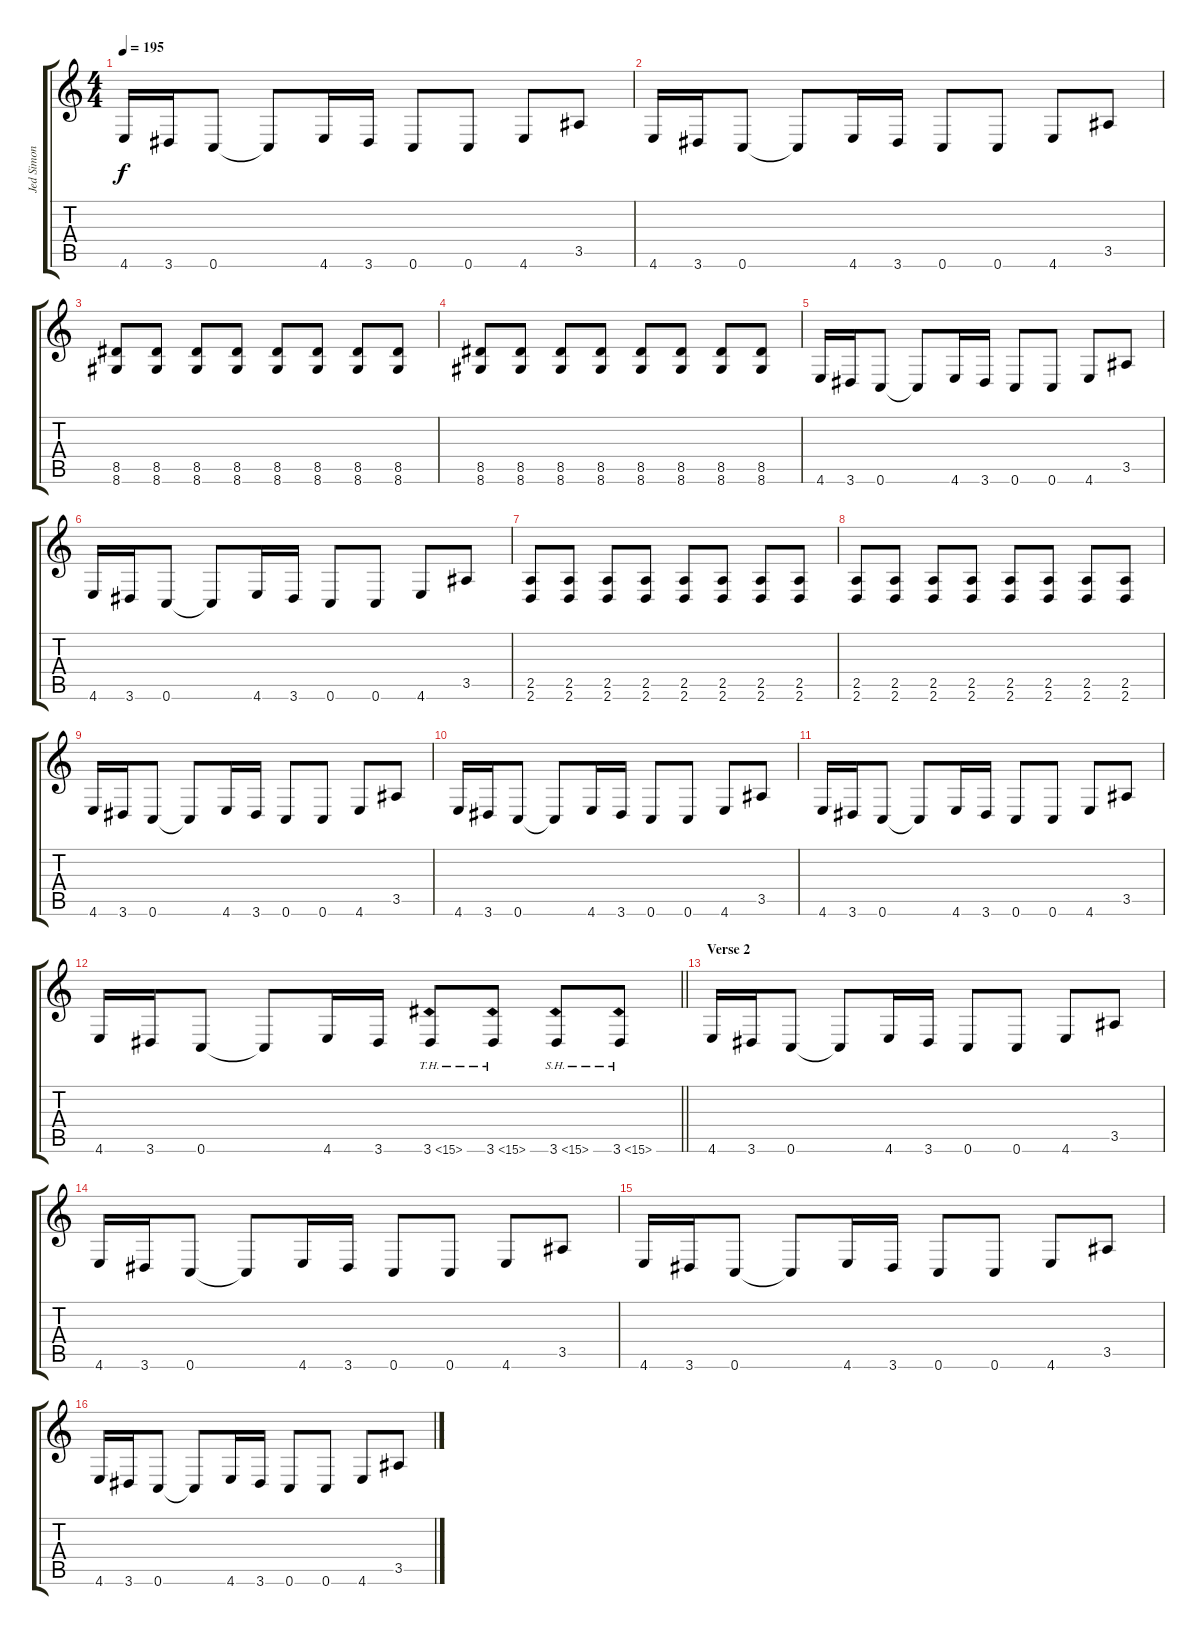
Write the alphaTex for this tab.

\track ("Jed Simon" "Jed Simon") {instrument overdrivenguitar}
\staff {score tabs}
\tuning (E4 C4 G3 C3 G2 C2) {hide}
\ts (4 4)
\tempo 195
\clef g2
\ks c
4.6.16{dy f} 3.6.16 0.6.8 0.6{t}.8 4.6.16 3.6.16 0.6.8 0.6.8 4.6.8 3.5.8 |
4.6.16 3.6.16 0.6.8 0.6{t}.8 4.6.16 3.6.16 0.6.8 0.6.8 4.6.8 3.5.8 |
(8.5 8.6).8 (8.5 8.6).8 (8.5 8.6).8 (8.5 8.6).8 (8.5 8.6).8 (8.5 8.6).8 (8.5 8.6).8 (8.5 8.6).8 |
(8.5 8.6).8 (8.5 8.6).8 (8.5 8.6).8 (8.5 8.6).8 (8.5 8.6).8 (8.5 8.6).8 (8.5 8.6).8 (8.5 8.6).8 |
4.6.16 3.6.16 0.6.8 0.6{t}.8 4.6.16 3.6.16 0.6.8 0.6.8 4.6.8 3.5.8 |
4.6.16 3.6.16 0.6.8 0.6{t}.8 4.6.16 3.6.16 0.6.8 0.6.8 4.6.8 3.5.8 |
(2.5 2.6).8 (2.5 2.6).8 (2.5 2.6).8 (2.5 2.6).8 (2.5 2.6).8 (2.5 2.6).8 (2.5 2.6).8 (2.5 2.6).8 |
(2.5 2.6).8 (2.5 2.6).8 (2.5 2.6).8 (2.5 2.6).8 (2.5 2.6).8 (2.5 2.6).8 (2.5 2.6).8 (2.5 2.6).8 |
4.6.16 3.6.16 0.6.8 0.6{t}.8 4.6.16 3.6.16 0.6.8 0.6.8 4.6.8 3.5.8 |
4.6.16 3.6.16 0.6.8 0.6{t}.8 4.6.16 3.6.16 0.6.8 0.6.8 4.6.8 3.5.8 |
4.6.16 3.6.16 0.6.8 0.6{t}.8 4.6.16 3.6.16 0.6.8 0.6.8 4.6.8 3.5.8 |
\barLineRight lightlight
4.6.16 3.6.16 0.6.8 0.6{t}.8 4.6.16 3.6.16 3.6{th 12}.8 3.6{th 12}.8 3.6{sh 12}.8 3.6{sh 12}.8 |
\section ("" "Verse 2")
4.6.16 3.6.16 0.6.8 0.6{t}.8 4.6.16 3.6.16 0.6.8 0.6.8 4.6.8 3.5.8 |
4.6.16 3.6.16 0.6.8 0.6{t}.8 4.6.16 3.6.16 0.6.8 0.6.8 4.6.8 3.5.8 |
4.6.16 3.6.16 0.6.8 0.6{t}.8 4.6.16 3.6.16 0.6.8 0.6.8 4.6.8 3.5.8 |
4.6.16 3.6.16 0.6.8 0.6{t}.8 4.6.16 3.6.16 0.6.8 0.6.8 4.6.8 3.5.8
